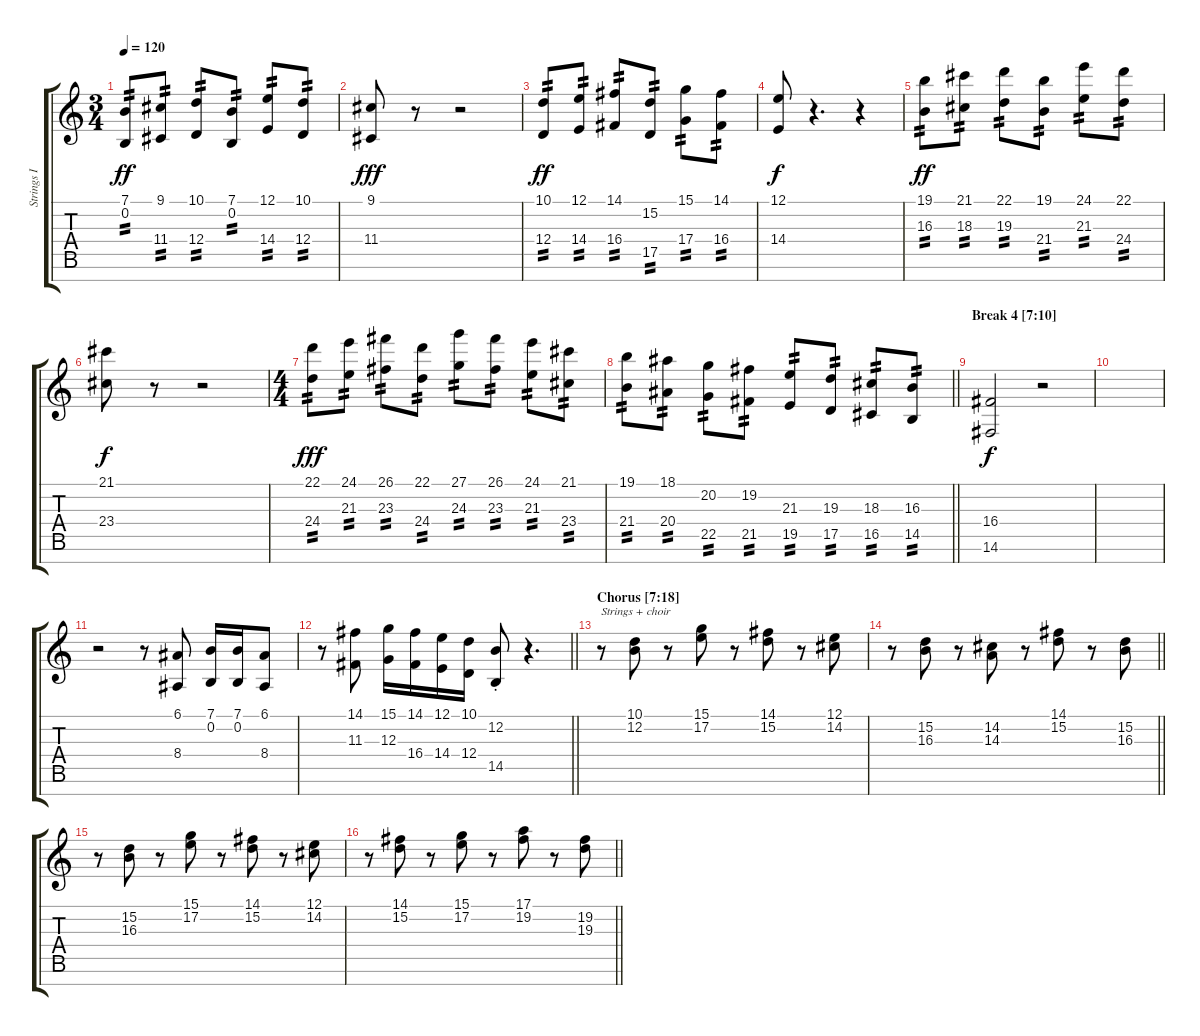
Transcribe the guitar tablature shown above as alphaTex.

\track ("Strings I" "Strings I") {instrument stringensemble1}
\staff {score tabs}
\tuning (E4 B3 G3 D3 A2 E2 B1) {hide}
\ts (3 4)
\tempo 120
\clef g2
\ks c
(7.1 0.2).8{tp 2 dy ff} (9.1 11.4).8{tp 2} (10.1 12.4).8{tp 2} (7.1 0.2).8{tp 2} (12.1 14.4).8{tp 2} (10.1 12.4).8{tp 2} |
(9.1 11.4).8{dy fff} r.8 r.2 |
(10.1 12.4).8{tp 2 dy ff} (12.1 14.4).8{tp 2} (14.1 16.4).8{tp 2} (15.2 17.5).8{tp 2} (15.1 17.4).8{tp 2} (14.1 16.4).8{tp 2} |
(12.1 14.4).8{dy f} r.4{d} r.4 |
(19.1 16.3).8{tp 2 dy ff} (21.1 18.3).8{tp 2} (22.1 19.3).8{tp 2} (19.1 21.4).8{tp 2} (24.1 21.3).8{tp 2} (22.1 24.4).8{tp 2} |
(21.1 23.4).8{dy f} r.8 r.2 |
\ts (4 4)
(22.1 24.4).8{tp 2 dy fff} (24.1 21.3).8{tp 2} (26.1 23.3).8{tp 2} (22.1 24.4).8{tp 2} (27.1 24.3).8{tp 2} (26.1 23.3).8{tp 2} (24.1 21.3).8{tp 2} (21.1 23.4).8{tp 2} |
\barLineRight lightlight
(19.1 21.4).8{tp 2} (18.1 20.4).8{tp 2} (20.2 22.5).8{tp 2} (19.2 21.5).8{tp 2} (21.3 19.5).8{tp 2} (19.3 17.5).8{tp 2} (18.3 16.5).8{tp 2} (16.3 14.5).8{tp 2} |
\section ("" "Break 4 [7:10]")
(16.4 14.6).2{dy f} r.2 |
|
r.2 r.8 (6.1 8.4).8 (7.1 0.2).16 (7.1 0.2).16 (6.1 8.4).8 |
\barLineRight lightlight
r.8 (14.1 11.3).8 (15.1 12.3).16 (14.1 16.4).16 (12.1 14.4).16 (10.1 12.4).16 (12.2{st} 14.5{st}).8 r.4{d} |
\section ("" "Chorus [7:18]")
r.8{txt "Strings + choir"} (10.1 12.2).8 r.8 (15.1 17.2).8 r.8 (14.1 15.2).8 r.8 (12.1 14.2).8 |
\barLineRight lightlight
r.8 (15.2 16.3).8 r.8 (14.2 14.3).8 r.8 (14.1 15.2).8 r.8 (15.2 16.3).8 |
r.8 (15.2 16.3).8 r.8 (15.1 17.2).8 r.8 (14.1 15.2).8 r.8 (12.1 14.2).8 |
\barLineRight lightlight
r.8 (14.1 15.2).8 r.8 (15.1 17.2).8 r.8 (17.1 19.2).8 r.8 (19.2 19.3).8
